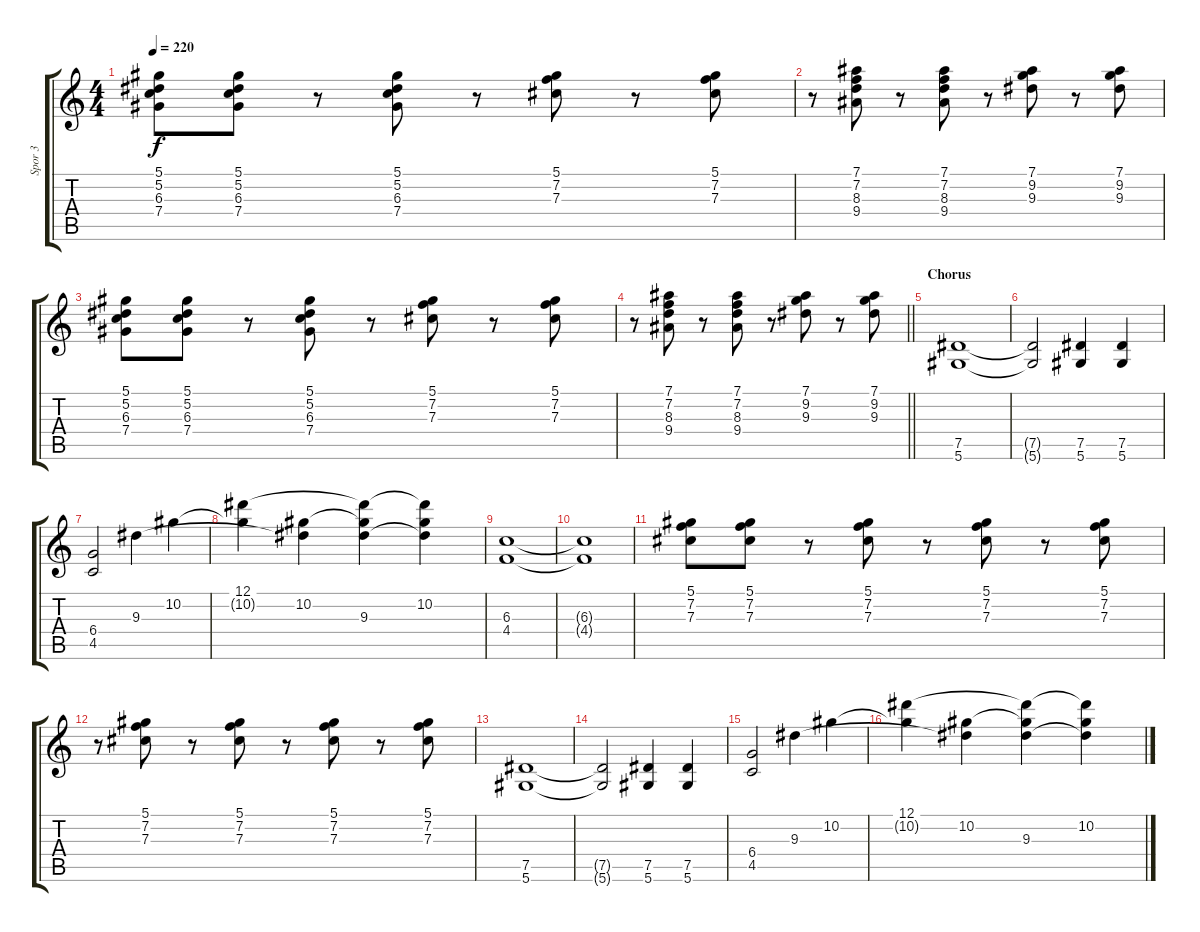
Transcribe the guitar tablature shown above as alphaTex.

\track ("Spor 3" "Spor 3") {instrument acousticguitarsteel}
\staff {score tabs}
\tuning (Eb4 Bb3 Gb3 Db3 Ab2 Eb2) {hide}
\ts (4 4)
\tempo 220
\clef g2
\ks c
(5.1 5.2 6.3 7.4).8{dy f} (5.1 5.2 6.3 7.4).8 r.8 (5.1 5.2 6.3 7.4).8 r.8 (5.1 7.2 7.3).8 r.8 (5.1 7.2 7.3).8 |
r.8 (7.1 7.2 8.3 9.4).8 r.8 (7.1 7.2 8.3 9.4).8 r.8 (7.1 9.2 9.3).8 r.8 (7.1 9.2 9.3).8 |
(5.1 5.2 6.3 7.4).8 (5.1 5.2 6.3 7.4).8 r.8 (5.1 5.2 6.3 7.4).8 r.8 (5.1 7.2 7.3).8 r.8 (5.1 7.2 7.3).8 |
\barLineRight lightlight
r.8 (7.1 7.2 8.3 9.4).8 r.8 (7.1 7.2 8.3 9.4).8 r.8 (7.1 9.2 9.3).8 r.8 (7.1 9.2 9.3).8 |
\section ("" "Chorus")
(7.5 5.6).1{instrument overdrivenguitar} |
(7.5{t} 5.6{t}).2 (7.5 5.6).4 (7.5 5.6).4 |
(6.4 4.5).2 9.3.4 10.2.4 |
(12.1 10.2{t}).4 (10.2 9.3{t}).4 (12.1{t} 10.2{t} 9.3).4 (12.1{t} 10.2 9.3{t}).4 |
(6.3 4.4).1 |
(6.3{t} 4.4{t}).1 |
(5.1 7.2 7.3).8{instrument acousticguitarsteel} (5.1 7.2 7.3).8 r.8 (5.1 7.2 7.3).8 r.8 (5.1 7.2 7.3).8 r.8 (5.1 7.2 7.3).8 |
r.8 (5.1 7.2 7.3).8 r.8 (5.1 7.2 7.3).8 r.8 (5.1 7.2 7.3).8 r.8 (5.1 7.2 7.3).8 |
(7.5 5.6).1{instrument overdrivenguitar} |
(7.5{t} 5.6{t}).2 (7.5 5.6).4 (7.5 5.6).4 |
(6.4 4.5).2 9.3.4 10.2.4 |
(12.1 10.2{t}).4 (10.2 9.3{t}).4 (12.1{t} 10.2{t} 9.3).4 (12.1{t} 10.2 9.3{t}).4
